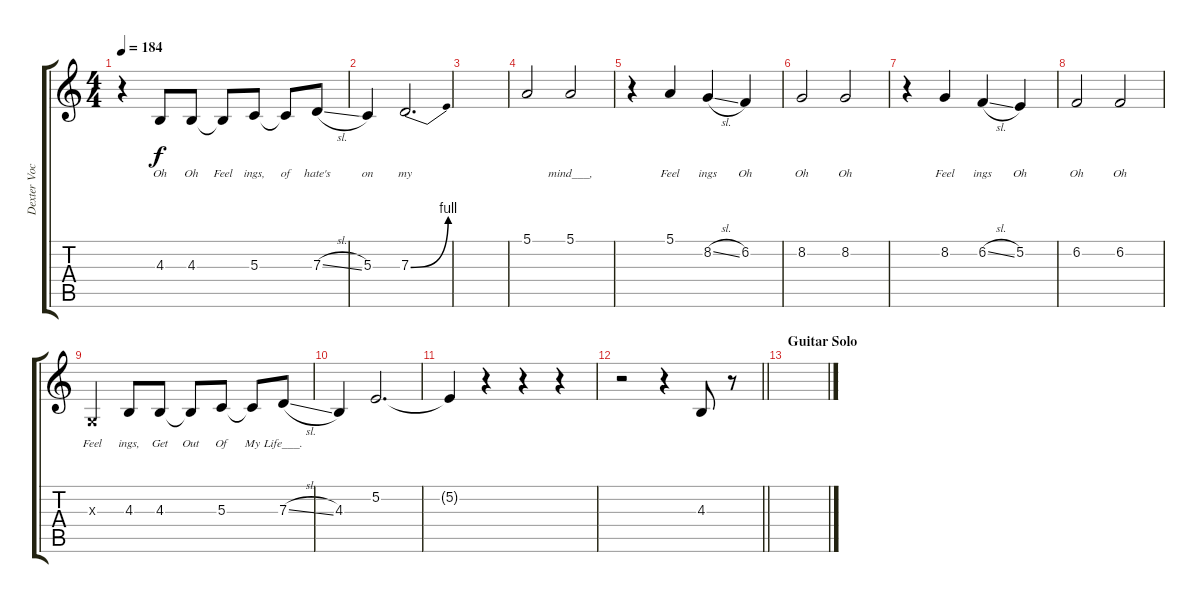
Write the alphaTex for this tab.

\track ("Dexter Vocals" "Dexter Voc") {instrument tenorsax}
\staff {score tabs}
\tuning (E4 B3 G3 D3 A2 E2) {hide}
\ts (4 4)
\tempo 184
\clef g2
\ks c
r.4{dy f} 4.3.8{lyrics (0 "Oh") lyrics (1 "") lyrics (2 "") lyrics (3 "") lyrics (4 "")} 4.3.8{lyrics (0 "Oh") lyrics (1 "") lyrics (2 "") lyrics (3 "") lyrics (4 "")} 4.3{t}.8{lyrics (0 "Feel") lyrics (1 "") lyrics (2 "") lyrics (3 "") lyrics (4 "")} 5.3.8{lyrics (0 "ings,") lyrics (1 "") lyrics (2 "") lyrics (3 "") lyrics (4 "")} 5.3{t}.8{lyrics (0 "of") lyrics (1 "") lyrics (2 "") lyrics (3 "") lyrics (4 "")} 7.3{sl}.8{lyrics (0 "hate's") lyrics (1 "") lyrics (2 "") lyrics (3 "") lyrics (4 "")} |
5.3.4{lyrics (0 "on") lyrics (1 "") lyrics (2 "") lyrics (3 "") lyrics (4 "")} 7.3{be (bend 0 0 60 4)}.2{d lyrics (0 "my") lyrics (1 "") lyrics (2 "") lyrics (3 "") lyrics (4 "")} |
|
5.1.2{lyrics (0 "") lyrics (1 "") lyrics (2 "") lyrics (3 "") lyrics (4 "")} 5.1.2{lyrics (0 "mind___,") lyrics (1 "") lyrics (2 "") lyrics (3 "") lyrics (4 "")} |
r.4 5.1.4{lyrics (0 "Feel") lyrics (1 "") lyrics (2 "") lyrics (3 "") lyrics (4 "")} 8.2{sl}.4{lyrics (0 "ings") lyrics (1 "") lyrics (2 "") lyrics (3 "") lyrics (4 "")} 6.2.4{lyrics (0 "Oh") lyrics (1 "") lyrics (2 "") lyrics (3 "") lyrics (4 "")} |
8.2.2{lyrics (0 "Oh") lyrics (1 "") lyrics (2 "") lyrics (3 "") lyrics (4 "")} 8.2.2{lyrics (0 "Oh") lyrics (1 "") lyrics (2 "") lyrics (3 "") lyrics (4 "")} |
r.4 8.2.4{lyrics (0 "Feel") lyrics (1 "") lyrics (2 "") lyrics (3 "") lyrics (4 "")} 6.2{sl}.4{lyrics (0 "ings") lyrics (1 "") lyrics (2 "") lyrics (3 "") lyrics (4 "")} 5.2.4{lyrics (0 "Oh") lyrics (1 "") lyrics (2 "") lyrics (3 "") lyrics (4 "")} |
6.2.2{lyrics (0 "Oh") lyrics (1 "") lyrics (2 "") lyrics (3 "") lyrics (4 "")} 6.2.2{lyrics (0 "Oh") lyrics (1 "") lyrics (2 "") lyrics (3 "") lyrics (4 "")} |
0.3{x}.4{lyrics (0 "Feel") lyrics (1 "") lyrics (2 "") lyrics (3 "") lyrics (4 "")} 4.3.8{lyrics (0 "ings,") lyrics (1 "") lyrics (2 "") lyrics (3 "") lyrics (4 "")} 4.3.8{lyrics (0 "Get") lyrics (1 "") lyrics (2 "") lyrics (3 "") lyrics (4 "")} 4.3{t}.8{lyrics (0 "Out") lyrics (1 "") lyrics (2 "") lyrics (3 "") lyrics (4 "")} 5.3.8{lyrics (0 "Of") lyrics (1 "") lyrics (2 "") lyrics (3 "") lyrics (4 "")} 5.3{t}.8{lyrics (0 "My") lyrics (1 "") lyrics (2 "") lyrics (3 "") lyrics (4 "")} 7.3{sl}.8{lyrics (0 "Life___.") lyrics (1 "") lyrics (2 "") lyrics (3 "") lyrics (4 "")} |
4.3.4 5.2.2{d} |
5.2{t}.4 r.4 r.4 r.4 |
\barLineRight lightlight
r.2 r.4 4.3.8 r.8 |
\section ("" "Guitar Solo")
